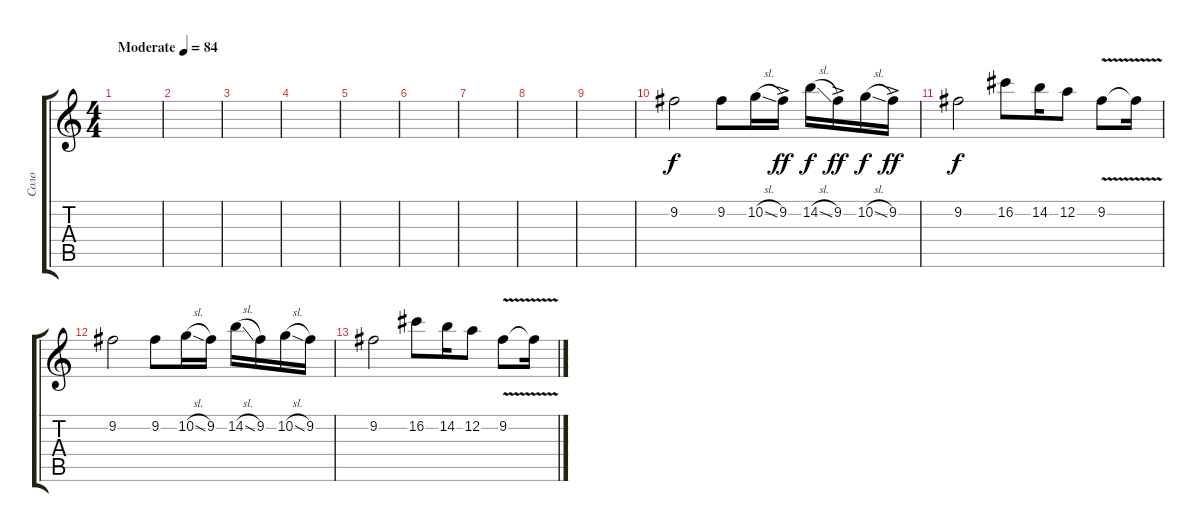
\track ("Соло" "Соло") {instrument overdrivenguitar}
\staff {score tabs}
\tuning (D4 A3 F3 C3 G2 D2) {hide}
\ts (4 4)
\tempo (84 "Moderate")
\clef g2
\ks c
|
|
|
|
|
|
|
|
|
9.2.2 9.2.8 10.2{sl}.16 9.2{ac}.16{dy ff} 14.2{sl}.16{dy f} 9.2{ac}.16{dy ff} 10.2{sl}.16{dy f} 9.2{ac}.16{dy ff} |
9.2.2{dy f} 16.2.8 14.2.16 12.2.8 9.2{v}.8 9.2{t}.16 |
9.2.2 9.2.8 10.2{sl}.16 9.2.16 14.2{sl}.16 9.2.16 10.2{sl}.16 9.2.16 |
9.2.2 16.2.8 14.2.16 12.2.8 9.2{v}.8 9.2{t}.16
